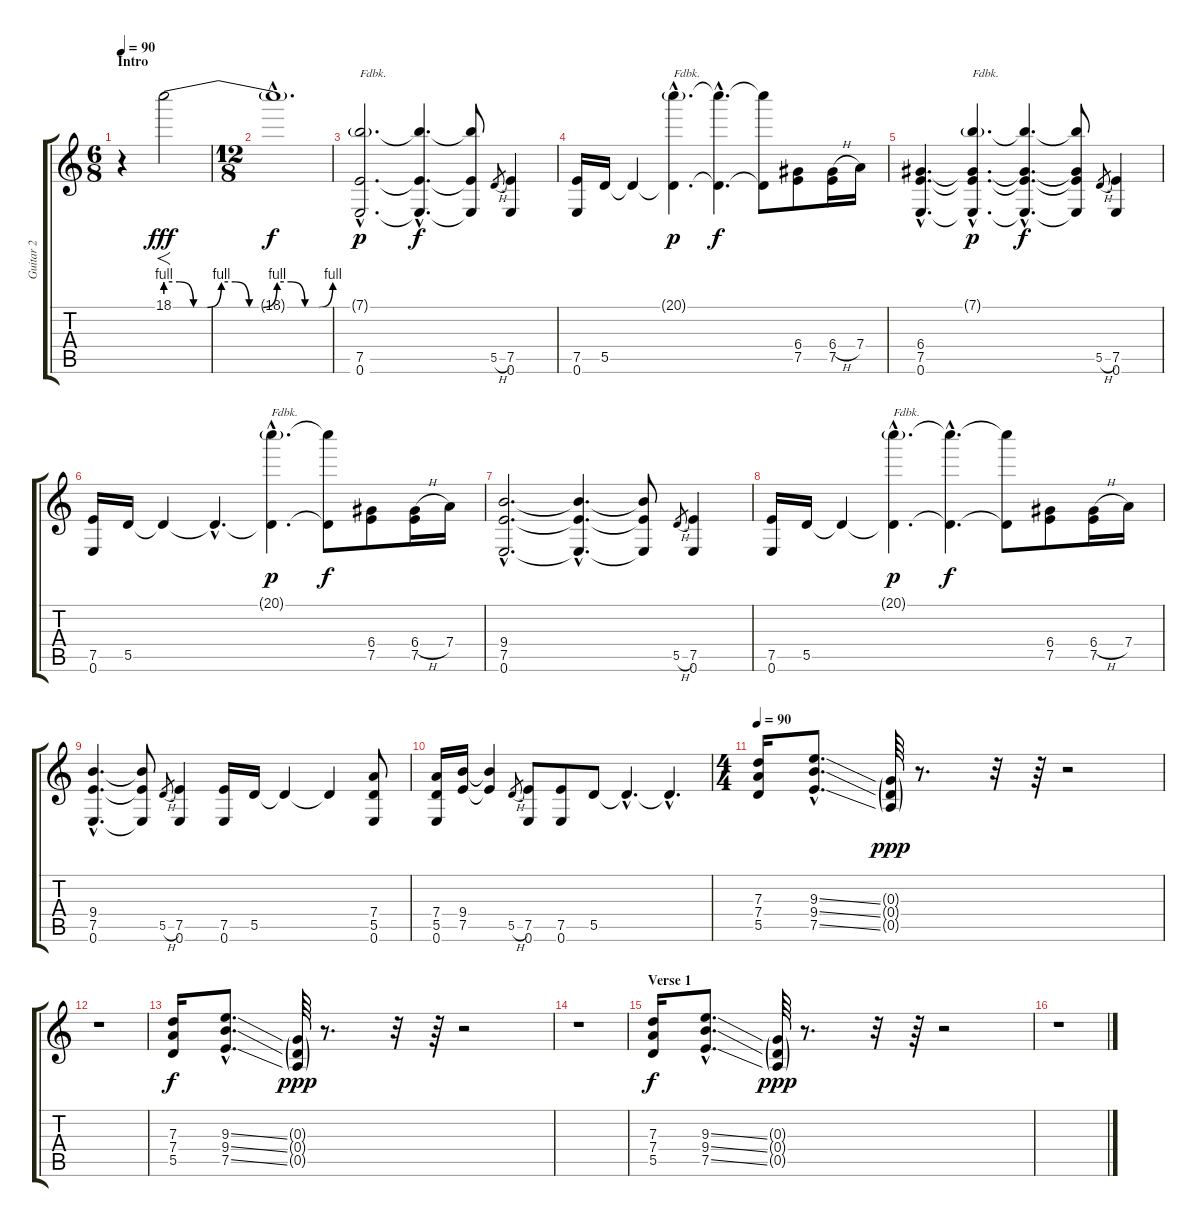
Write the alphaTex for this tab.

\track ("Guitar 2" "Guitar 2") {instrument distortionguitar}
\staff {score tabs}
\tuning (E4 B3 G3 D3 A2 E2) {hide}
\ts (6 8)
\section ("" "Intro")
\tempo 90
\tempo 57
\tempo 90
\clef g2
\ks c
r.4{dy fff instrument distortionguitar} 18.1{be (custom 0 4 5 4 10 0 15 0 20 4 25 4 30 0 35 0 40 4 45 4 50 0 55 0 60 4)}.2{f} |
\ts (12 8)
18.1{hac t}.1{d dy f} |
(7.1{g hac} 7.5{hac} 0.6{hac}).2{d txt "Fdbk." dy p} (7.1{hac t} 7.5{hac t} 0.6{hac t}).4{d dy f} (7.1{t} 7.5{t} 0.6{t}).8 5.5{h}.8{gr} (7.5 0.6).4 |
(7.5 0.6).16 5.5.16 5.5{t}.4 (20.1{g hac} 5.5{hac t}).4{d txt "Fdbk." dy p} (20.1{hac t} 5.5{hac t}).4{d dy f} (20.1{t} 5.5{t}).8 (6.4 7.5).8 (6.4{h} 7.5).16 7.4.16 |
(6.4{hac} 7.5{hac} 0.6{hac}).4{d} (7.1{g hac} 6.4{hac t} 7.5{hac t} 0.6{hac t}).4{d txt "Fdbk." dy p} (7.1{hac t} 6.4{hac t} 7.5{hac t} 0.6{hac t}).4{d dy f} (7.1{t} 6.4{t} 7.5{t} 0.6{t}).8 5.5{h}.8{gr} (7.5 0.6).4 |
(7.5 0.6).16 5.5.16 5.5{t}.4 5.5{hac t}.4{d} (20.1{g hac} 5.5{hac t}).4{d txt "Fdbk." dy p} (20.1{t} 5.5{t}).8{dy f} (6.4 7.5).8 (6.4{h} 7.5).16 7.4.16 |
(9.4{hac} 7.5{hac} 0.6{hac}).2{d} (9.4{hac t} 7.5{hac t} 0.6{hac t}).4{d} (9.4{t} 7.5{t} 0.6{t}).8 5.5{h}.8{gr} (7.5 0.6).4 |
(7.5 0.6).16 5.5.16 5.5{t}.4 (20.1{g hac} 5.5{hac t}).4{d txt "Fdbk." dy p} (20.1{hac t} 5.5{hac t}).4{d dy f} (20.1{t} 5.5{t}).8 (6.4 7.5).8 (6.4{h} 7.5).16 7.4.16 |
(9.4{hac} 7.5{hac} 0.6{hac}).4{d} (9.4{t} 7.5{t} 0.6{t}).8 5.5{h}.8{gr} (7.5 0.6).4 (7.5 0.6).16 5.5.16 5.5{t}.4 5.5{t}.4 (7.4 5.5 0.6).8 |
(7.4 5.5 0.6).16 (9.4 7.5).16 (9.4{t} 7.5{t}).4 5.5{h}.8{gr} (7.5 0.6).8 (7.5 0.6).8 5.5.8 5.5{hac t}.4{d} 5.5{hac t}.4{d} |
\ts (4 4)
\tempo 90
(7.3 7.4 5.5).16 (9.3{ss hac} 9.4{ss hac} 7.5{ss hac}).8{d} (0.3{g} 0.4{g} 0.5{g}).64{dy ppp} r.8{d} r.32 r.64 r.2 |
r.1 |
(7.3 7.4 5.5).16{dy f} (9.3{ss hac} 9.4{ss hac} 7.5{ss hac}).8{d} (0.3{g} 0.4{g} 0.5{g}).64{dy ppp} r.8{d} r.32 r.64 r.2 |
r.1 |
\section ("" "Verse 1")
(7.3 7.4 5.5).16{dy f} (9.3{ss hac} 9.4{ss hac} 7.5{ss hac}).8{d} (0.3{g} 0.4{g} 0.5{g}).64{dy ppp} r.8{d} r.32 r.64 r.2 |
r.1
